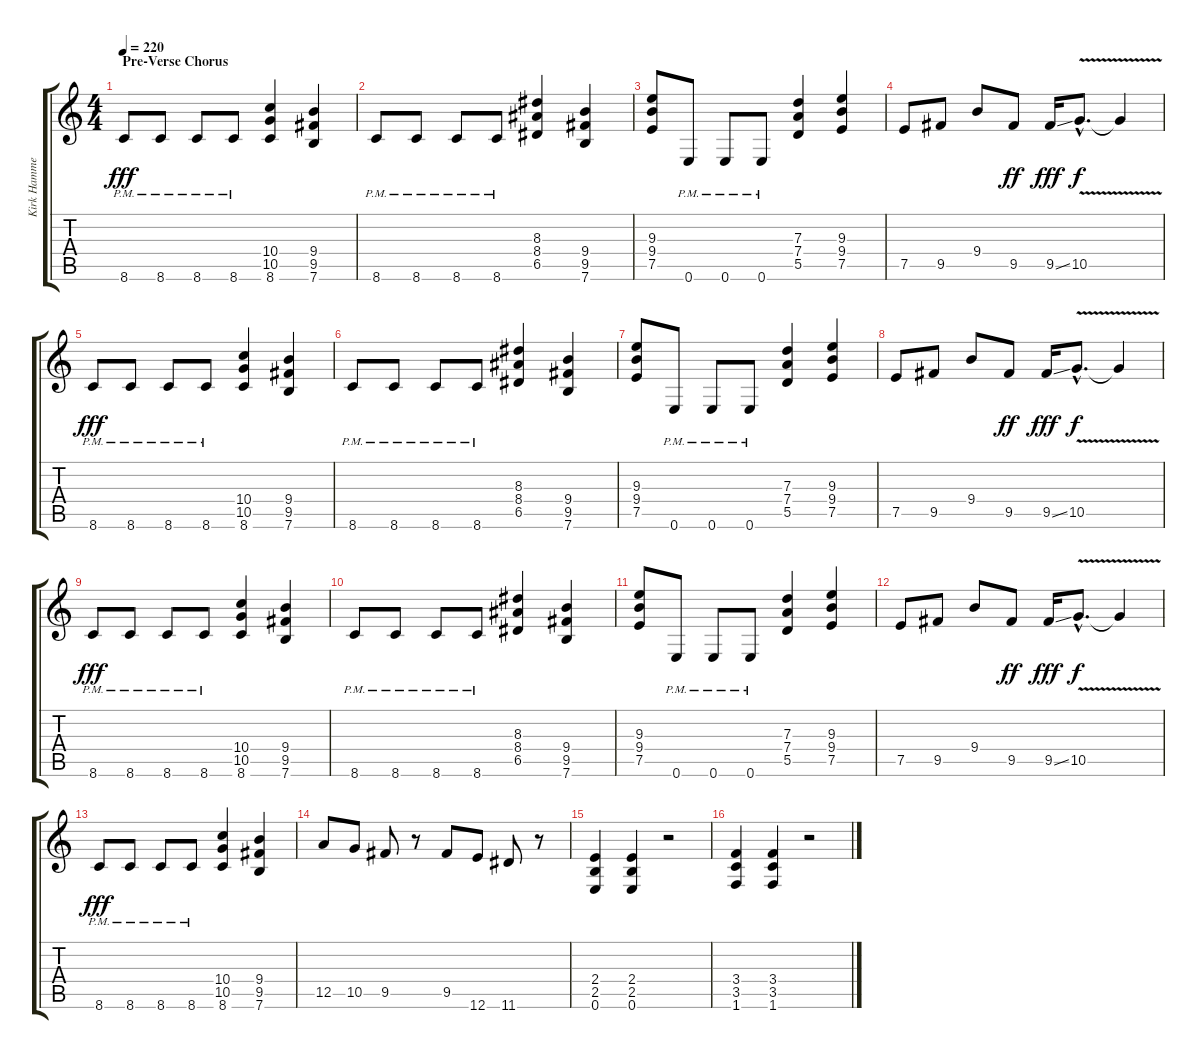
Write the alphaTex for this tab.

\track ("Kirk Hammet" "Kirk Hamme") {instrument distortionguitar}
\staff {score tabs}
\tuning (E4 B3 G3 D3 A2 E2) {hide}
\ts (4 4)
\section ("" " Pre-Verse Chorus")
\tempo 220
\clef g2
\ks c
8.6{pm}.8{dy fff} 8.6{pm}.8 8.6{pm}.8 8.6{pm}.8 (10.4 10.5 8.6).4 (9.4 9.5 7.6).4 |
8.6{pm}.8 8.6{pm}.8 8.6{pm}.8 8.6{pm}.8 (8.3 8.4 6.5).4 (9.4 9.5 7.6).4 |
(9.3 9.4 7.5).8 0.6{pm}.8 0.6{pm}.8 0.6{pm}.8 (7.3 7.4 5.5).4 (9.3 9.4 7.5).4 |
7.5.8 9.5.8 9.4.8 9.5.8{dy ff} 9.5{ss}.16{dy fff} 10.5{v hac}.8{d dy f} 10.5{t}.4 |
8.6{pm}.8{dy fff} 8.6{pm}.8 8.6{pm}.8 8.6{pm}.8 (10.4 10.5 8.6).4 (9.4 9.5 7.6).4 |
8.6{pm}.8 8.6{pm}.8 8.6{pm}.8 8.6{pm}.8 (8.3 8.4 6.5).4 (9.4 9.5 7.6).4 |
(9.3 9.4 7.5).8 0.6{pm}.8 0.6{pm}.8 0.6{pm}.8 (7.3 7.4 5.5).4 (9.3 9.4 7.5).4 |
7.5.8 9.5.8 9.4.8 9.5.8{dy ff} 9.5{ss}.16{dy fff} 10.5{v hac}.8{d dy f} 10.5{t}.4 |
8.6{pm}.8{dy fff} 8.6{pm}.8 8.6{pm}.8 8.6{pm}.8 (10.4 10.5 8.6).4 (9.4 9.5 7.6).4 |
8.6{pm}.8 8.6{pm}.8 8.6{pm}.8 8.6{pm}.8 (8.3 8.4 6.5).4 (9.4 9.5 7.6).4 |
(9.3 9.4 7.5).8 0.6{pm}.8 0.6{pm}.8 0.6{pm}.8 (7.3 7.4 5.5).4 (9.3 9.4 7.5).4 |
7.5.8 9.5.8 9.4.8 9.5.8{dy ff} 9.5{ss}.16{dy fff} 10.5{v hac}.8{d dy f} 10.5{t}.4 |
8.6{pm}.8{dy fff} 8.6{pm}.8 8.6{pm}.8 8.6{pm}.8 (10.4 10.5 8.6).4 (9.4 9.5 7.6).4 |
12.5.8 10.5.8 9.5.8 r.8 9.5.8 12.6.8 11.6.8 r.8 |
(2.4 2.5 0.6).4 (2.4 2.5 0.6).4 r.2 |
(3.4 3.5 1.6).4 (3.4 3.5 1.6).4 r.2
